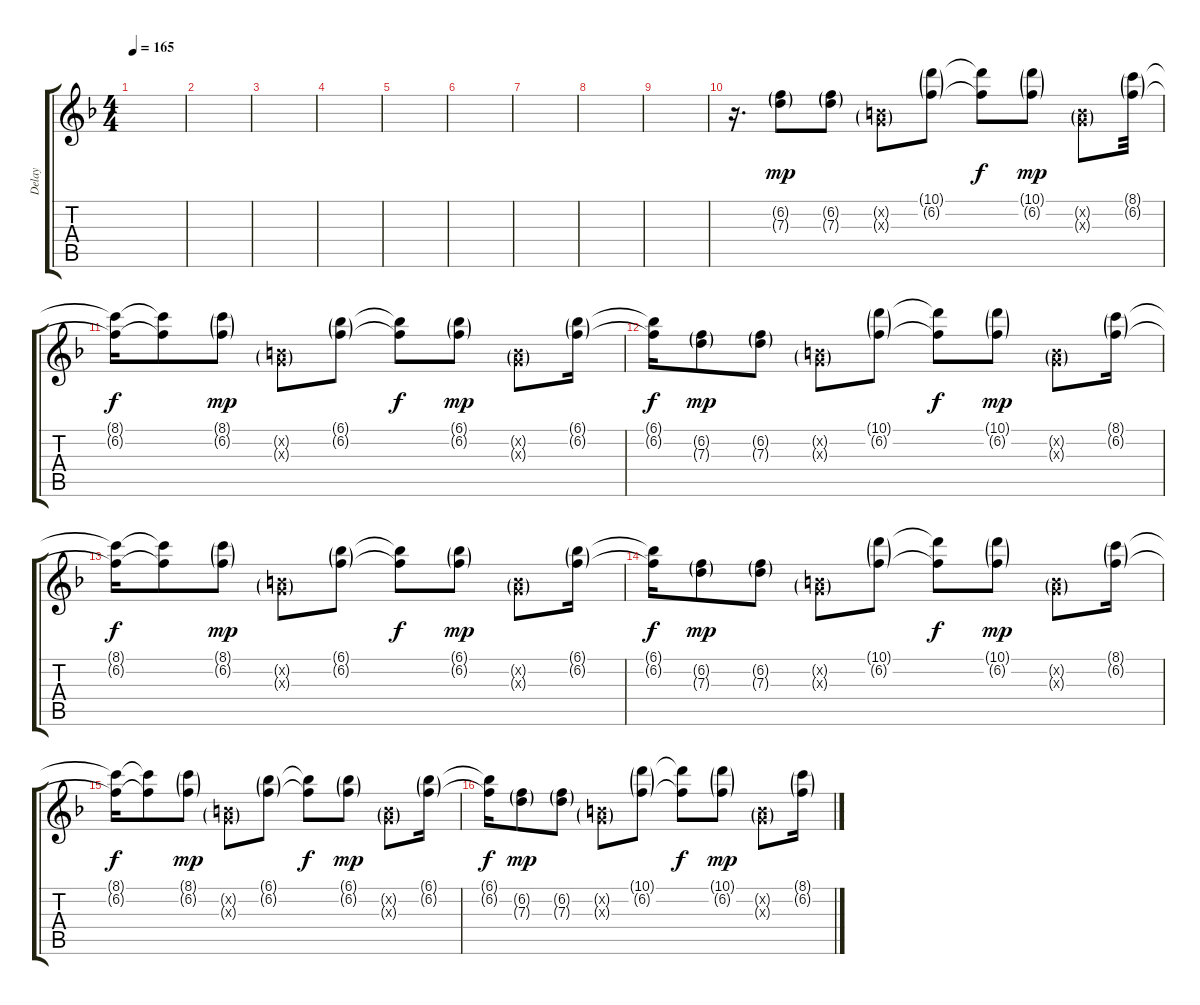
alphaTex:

\track ("Delay" "Delay") {instrument electricguitarclean}
\staff {score tabs}
\tuning (E4 B3 G3 D3 A2 E2) {hide}
\ts (4 4)
\tempo 165
\clef g2
\ks dminor
|
|
|
|
|
|
|
|
|
r.16{d volume 7} (6.2{g} 7.3{g}).8{dy mp} (6.2{g} 7.3{g}).8 (0.2{g x} 0.3{g x}).8 (10.1{g} 6.2{g}).8 (10.1{t} 6.2{t}).8{dy f} (10.1{g} 6.2{g}).8{dy mp} (0.2{g x} 0.3{g x}).8 (8.1{g} 6.2{g}).32 |
(8.1{t} 6.2{t}).16{dy f} (8.1{t} 6.2{t}).8 (8.1{g} 6.2{g}).8{dy mp} (0.2{g x} 0.3{g x}).8 (6.1{g} 6.2{g}).8 (6.1{t} 6.2{t}).8{dy f} (6.1{g} 6.2{g}).8{dy mp} (0.2{g x} 0.3{g x}).8 (6.1{g} 6.2{g}).16 |
(6.1{t} 6.2{t}).16{dy f} (6.2{g} 7.3{g}).8{dy mp} (6.2{g} 7.3{g}).8 (0.2{g x} 0.3{g x}).8 (10.1{g} 6.2{g}).8 (10.1{t} 6.2{t}).8{dy f} (10.1{g} 6.2{g}).8{dy mp} (0.2{g x} 0.3{g x}).8 (8.1{g} 6.2{g}).16 |
(8.1{t} 6.2{t}).16{dy f} (8.1{t} 6.2{t}).8 (8.1{g} 6.2{g}).8{dy mp} (0.2{g x} 0.3{g x}).8 (6.1{g} 6.2{g}).8 (6.1{t} 6.2{t}).8{dy f} (6.1{g} 6.2{g}).8{dy mp} (0.2{g x} 0.3{g x}).8 (6.1{g} 6.2{g}).16 |
(6.1{t} 6.2{t}).16{dy f} (6.2{g} 7.3{g}).8{dy mp} (6.2{g} 7.3{g}).8 (0.2{g x} 0.3{g x}).8 (10.1{g} 6.2{g}).8 (10.1{t} 6.2{t}).8{dy f} (10.1{g} 6.2{g}).8{dy mp} (0.2{g x} 0.3{g x}).8 (8.1{g} 6.2{g}).16 |
(8.1{t} 6.2{t}).16{dy f} (8.1{t} 6.2{t}).8 (8.1{g} 6.2{g}).8{dy mp} (0.2{g x} 0.3{g x}).8 (6.1{g} 6.2{g}).8 (6.1{t} 6.2{t}).8{dy f} (6.1{g} 6.2{g}).8{dy mp} (0.2{g x} 0.3{g x}).8 (6.1{g} 6.2{g}).16 |
(6.1{t} 6.2{t}).16{dy f} (6.2{g} 7.3{g}).8{dy mp} (6.2{g} 7.3{g}).8 (0.2{g x} 0.3{g x}).8 (10.1{g} 6.2{g}).8 (10.1{t} 6.2{t}).8{dy f} (10.1{g} 6.2{g}).8{dy mp} (0.2{g x} 0.3{g x}).8 (8.1{g} 6.2{g}).16
